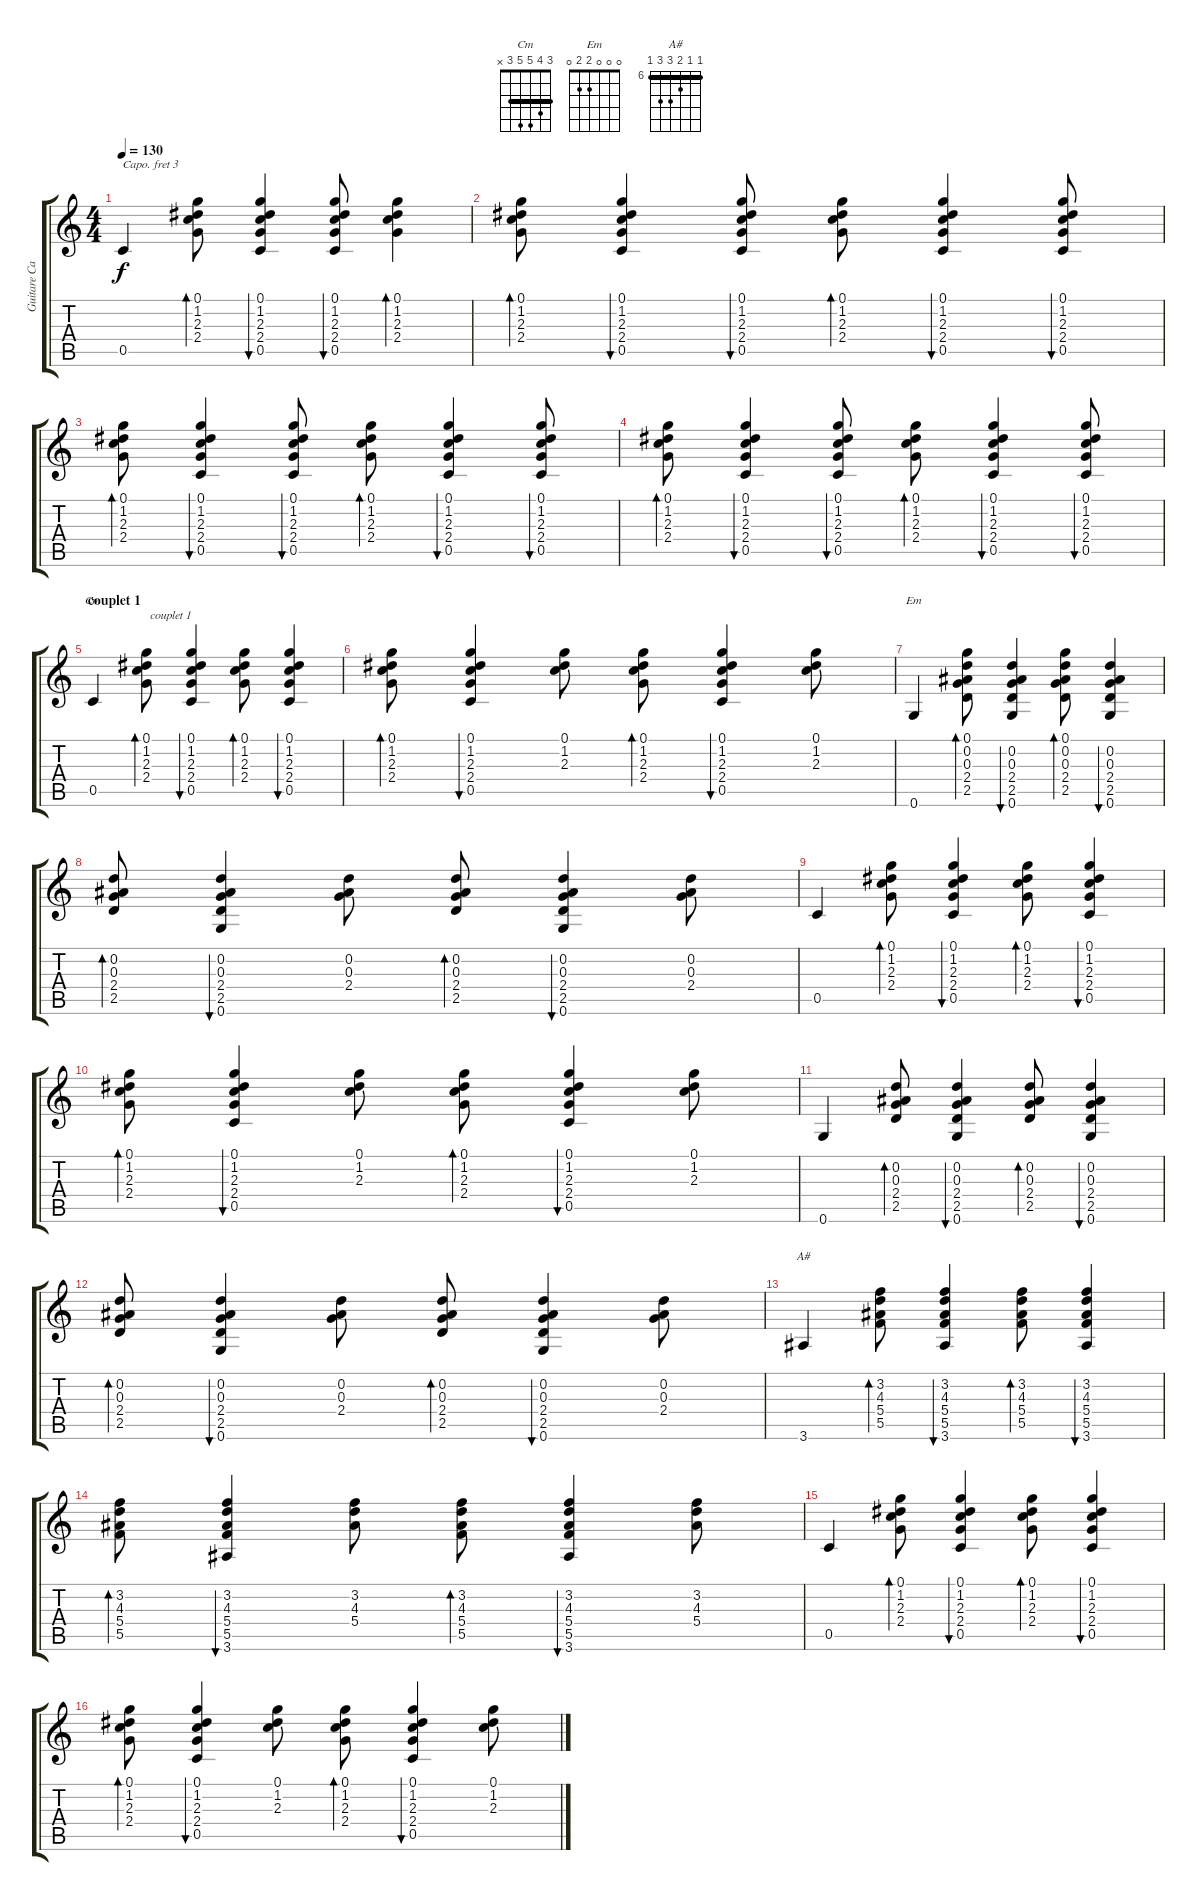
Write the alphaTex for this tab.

\track ("Guitare Capo 3" "Guitare Ca") {instrument acousticguitarnylon}
\staff {score tabs}
\capo 3
\tuning (E4 B3 G3 D3 A2 E2) {hide}
\chord ("Cm" 3 4 5 5 3 x) {barre 3}
\chord ("Em" 0 0 0 2 2 0)
\chord ("A#" 6 6 7 8 8 6) {firstfret 6 barre 6}
\ts (4 4)
\tempo 130
\clef g2
\ks c
0.5.4{dy f instrument acousticguitarnylon} (0.1 1.2 2.3 2.4).8{bd 60} (0.1 1.2 2.3 2.4 0.5).4{bu 60} (0.1 1.2 2.3 2.4 0.5).8{bu 60} (0.1 1.2 2.3 2.4).4{bd 60} |
(0.1 1.2 2.3 2.4).8{bd 60} (0.1 1.2 2.3 2.4 0.5).4{bu 60} (0.1 1.2 2.3 2.4 0.5).8{bu 60} (0.1 1.2 2.3 2.4).8{bd 60} (0.1 1.2 2.3 2.4 0.5).4{bu 60} (0.1 1.2 2.3 2.4 0.5).8{bu 60} |
(0.1 1.2 2.3 2.4).8{bd 60} (0.1 1.2 2.3 2.4 0.5).4{bu 60} (0.1 1.2 2.3 2.4 0.5).8{bu 60} (0.1 1.2 2.3 2.4).8{bd 60} (0.1 1.2 2.3 2.4 0.5).4{bu 60} (0.1 1.2 2.3 2.4 0.5).8{bu 60} |
(0.1 1.2 2.3 2.4).8{bd 60} (0.1 1.2 2.3 2.4 0.5).4{bu 60} (0.1 1.2 2.3 2.4 0.5).8{bu 60} (0.1 1.2 2.3 2.4).8{bd 60} (0.1 1.2 2.3 2.4 0.5).4{bu 60} (0.1 1.2 2.3 2.4 0.5).8{bu 60} |
\section ("" "couplet 1")
0.5.4{ch "Cm" txt "                   couplet 1"} (0.1 1.2 2.3 2.4).8{bd 60} (0.1 1.2 2.3 2.4 0.5).4{bu 60} (0.1 1.2 2.3 2.4).8{bd 60} (0.1 1.2 2.3 2.4 0.5).4{bu 60} |
(0.1 1.2 2.3 2.4).8{bd 60} (0.1 1.2 2.3 2.4 0.5).4{bu 60} (0.1 1.2 2.3).8 (0.1 1.2 2.3 2.4).8{bd 60} (0.1 1.2 2.3 2.4 0.5).4{bu 60} (0.1 1.2 2.3).8 |
0.6.4{ch "Em"} (0.1 0.2 0.3 2.4 2.5).8{bd 60} (0.2 0.3 2.4 2.5 0.6).4{bu 60} (0.1 0.2 0.3 2.4 2.5).8{bd 60} (0.2 0.3 2.4 2.5 0.6).4{bu 60} |
(0.2 0.3 2.4 2.5).8{bd 60} (0.2 0.3 2.4 2.5 0.6).4{bu 60} (0.2 0.3 2.4).8 (0.2 0.3 2.4 2.5).8{bd 60} (0.2 0.3 2.4 2.5 0.6).4{bu 60} (0.2 0.3 2.4).8 |
0.5.4 (0.1 1.2 2.3 2.4).8{bd 60} (0.1 1.2 2.3 2.4 0.5).4{bu 60} (0.1 1.2 2.3 2.4).8{bd 60} (0.1 1.2 2.3 2.4 0.5).4{bu 60} |
(0.1 1.2 2.3 2.4).8{bd 60} (0.1 1.2 2.3 2.4 0.5).4{bu 60} (0.1 1.2 2.3).8 (0.1 1.2 2.3 2.4).8{bd 60} (0.1 1.2 2.3 2.4 0.5).4{bu 60} (0.1 1.2 2.3).8 |
0.6.4 (0.2 0.3 2.4 2.5).8{bd 60} (0.2 0.3 2.4 2.5 0.6).4{bu 60} (0.2 0.3 2.4 2.5).8{bd 60} (0.2 0.3 2.4 2.5 0.6).4{bu 60} |
(0.2 0.3 2.4 2.5).8{bd 60} (0.2 0.3 2.4 2.5 0.6).4{bu 60} (0.2 0.3 2.4).8 (0.2 0.3 2.4 2.5).8{bd 60} (0.2 0.3 2.4 2.5 0.6).4{bu 60} (0.2 0.3 2.4).8 |
3.6.4{ch "A#"} (3.2 4.3 5.4 5.5).8{bd 60} (3.2 4.3 5.4 5.5 3.6).4{bu 60} (3.2 4.3 5.4 5.5).8{bd 60} (3.2 4.3 5.4 5.5 3.6).4{bu 60} |
(3.2 4.3 5.4 5.5).8{bd 60} (3.2 4.3 5.4 5.5 3.6).4{bu 60} (3.2 4.3 5.4).8 (3.2 4.3 5.4 5.5).8{bd 60} (3.2 4.3 5.4 5.5 3.6).4{bu 60} (3.2 4.3 5.4).8 |
0.5.4 (0.1 1.2 2.3 2.4).8{bd 60} (0.1 1.2 2.3 2.4 0.5).4{bu 60} (0.1 1.2 2.3 2.4).8{bd 60} (0.1 1.2 2.3 2.4 0.5).4{bu 60} |
(0.1 1.2 2.3 2.4).8{bd 60} (0.1 1.2 2.3 2.4 0.5).4{bu 60} (0.1 1.2 2.3).8 (0.1 1.2 2.3 2.4).8{bd 60} (0.1 1.2 2.3 2.4 0.5).4{bu 60} (0.1 1.2 2.3).8
